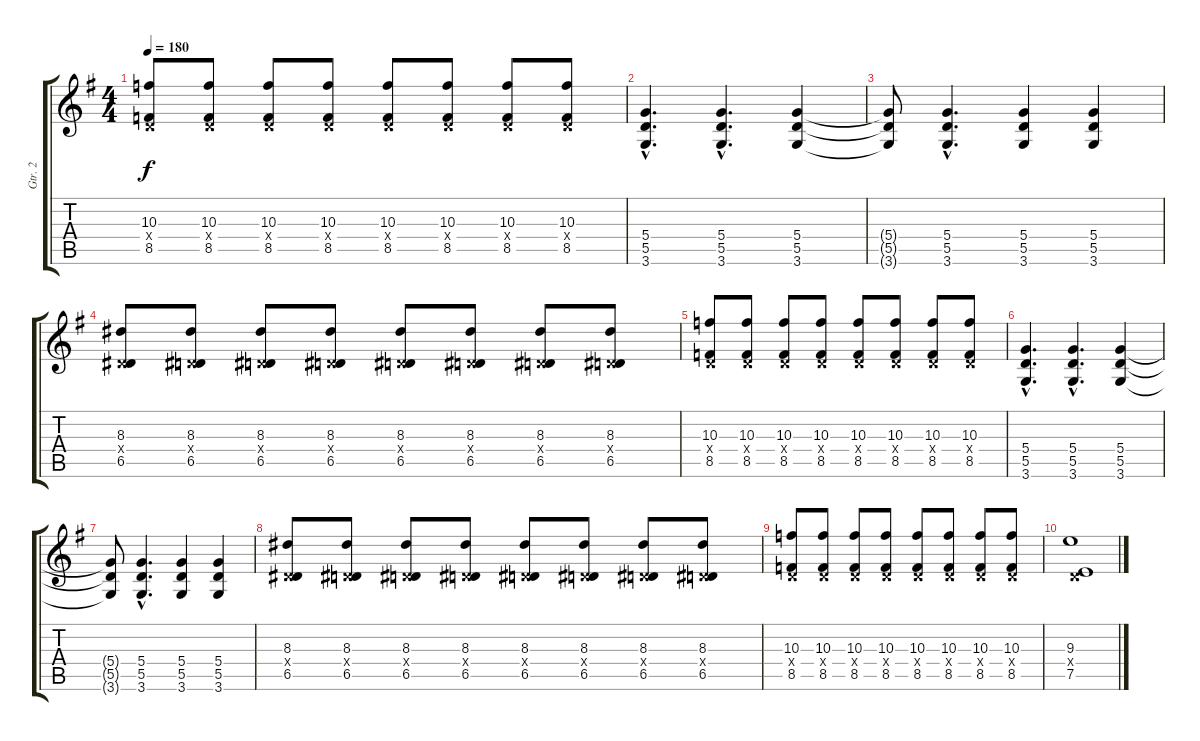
\track ("Gtr. 2" "Gtr. 2") {instrument distortionguitar}
\staff {score tabs}
\tuning (E4 B3 G3 D3 A2 E2) {hide}
\ts (4 4)
\tempo 180
\clef g2
\ks g
(10.3 0.4{x} 8.5).8{dy f} (10.3 0.4{x} 8.5).8 (10.3 0.4{x} 8.5).8 (10.3 0.4{x} 8.5).8 (10.3 0.4{x} 8.5).8 (10.3 0.4{x} 8.5).8 (10.3 0.4{x} 8.5).8 (10.3 0.4{x} 8.5).8 |
(5.4{hac} 5.5{hac} 3.6{hac}).4{d} (5.4{hac} 5.5{hac} 3.6{hac}).4{d} (5.4 5.5 3.6).4 |
(5.4{t} 5.5{t} 3.6{t}).8 (5.4{hac} 5.5{hac} 3.6{hac}).4{d} (5.4 5.5 3.6).4 (5.4 5.5 3.6).4 |
(8.3 0.4{x} 6.5).8 (8.3 0.4{x} 6.5).8 (8.3 0.4{x} 6.5).8 (8.3 0.4{x} 6.5).8 (8.3 0.4{x} 6.5).8 (8.3 0.4{x} 6.5).8 (8.3 0.4{x} 6.5).8 (8.3 0.4{x} 6.5).8 |
(10.3 0.4{x} 8.5).8 (10.3 0.4{x} 8.5).8 (10.3 0.4{x} 8.5).8 (10.3 0.4{x} 8.5).8 (10.3 0.4{x} 8.5).8 (10.3 0.4{x} 8.5).8 (10.3 0.4{x} 8.5).8 (10.3 0.4{x} 8.5).8 |
(5.4{hac} 5.5{hac} 3.6{hac}).4{d} (5.4{hac} 5.5{hac} 3.6{hac}).4{d} (5.4 5.5 3.6).4 |
(5.4{t} 5.5{t} 3.6{t}).8 (5.4{hac} 5.5{hac} 3.6{hac}).4{d} (5.4 5.5 3.6).4 (5.4 5.5 3.6).4 |
(8.3 0.4{x} 6.5).8 (8.3 0.4{x} 6.5).8 (8.3 0.4{x} 6.5).8 (8.3 0.4{x} 6.5).8 (8.3 0.4{x} 6.5).8 (8.3 0.4{x} 6.5).8 (8.3 0.4{x} 6.5).8 (8.3 0.4{x} 6.5).8 |
(10.3 0.4{x} 8.5).8 (10.3 0.4{x} 8.5).8 (10.3 0.4{x} 8.5).8 (10.3 0.4{x} 8.5).8 (10.3 0.4{x} 8.5).8 (10.3 0.4{x} 8.5).8 (10.3 0.4{x} 8.5).8 (10.3 0.4{x} 8.5).8 |
(9.3 0.4{x} 7.5).1
